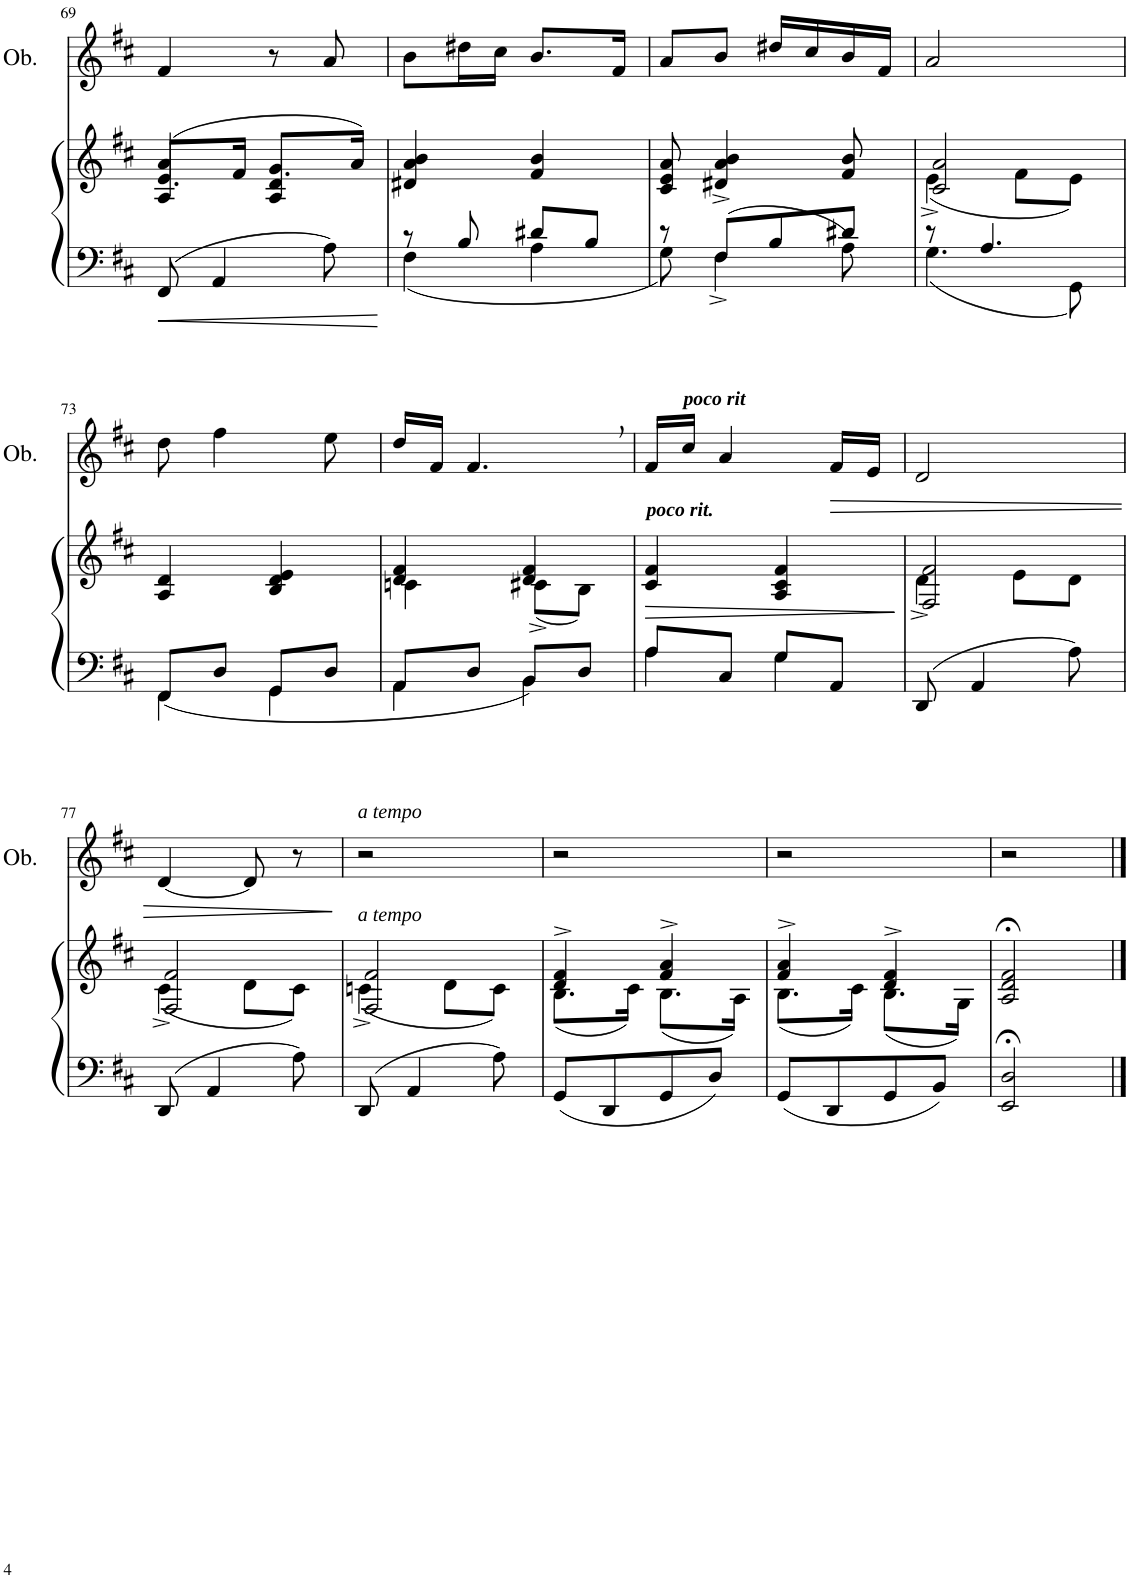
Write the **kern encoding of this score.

**kern	**kern	**dynam	**kern
*part2	*part2	*part2	*part1
*staff3	*staff2	*staff2/3	*staff1
*I"Piano	*	*	*I"Oboe
*	*	*	*I'Ob.
!!LO:PB:g=z
*clefF4	*clefG2	*	*clefG2
*k[f#c#]	*k[f#c#]	*	*k[f#c#]
*D:	*D:	*	*D:
*M2/4	*M2/4	*	*M2/4
=69	=69	=69	=69
!	!	!LO:HP:b=2	!
*	*^	*	*
8FF#/	(>4A/ 4a/	8.e/L	<	4f#/
4AA/	.	.	.	.
.	.	16f#/Jk	.	.
.	4A/ 4d/	8.g/L	.	8r
8A\	.	.	.	8a/
.	.	16a/Jk)	.	.
*	*v	*v	*	*
=70	=70	=70	=70
*^	*	*	*
8r	4F#\	4d#X/ 4a/ 4b/	.	8b\L
8B/	.	.	.	16dd#X\L
.	.	.	.	16cc#\JJ
8d#X/L	4A\	4f#/ 4b/	.	8.b/L
8B/J	.	.	.	.
.	.	.	.	16f#/Jk
=71	=71	=71	=71	=71
8r	8G\	8c#/ 8e/ 8a/	.	8a/L
8F#/L	4F#^\	4d#X/^ 4a/^ 4b/^	.	8b/J
8B/	.	.	.	16dd#X/LL
.	.	.	.	16cc#/
8d#X/J	8A\	8f#/ 8b/	.	16b/
.	.	.	.	16f#/JJ
=72	=72	=72	=72	=72
*	*	*^	*	*
8r	4.G\	2c#/ 2a/	(<4e^\	.	2a/
4.A/	.	.	.	.	.
.	.	.	8f#\L	.	.
.	8GG\	.	8e\J)	.	.
*	*	*v	*v	*	*
!!LO:LB:g=z
=73	=73	=73	=73	=73
8FF#/L	4FF#\	4A/ 4d/	.	8dd\
8D/J	.	.	.	4ff#\
8GG/L	4GG\	4B/ 4d/ 4e/	.	.
8D/J	.	.	.	8ee\
=74	=74	=74	=74	=74
*	*	*^	*	*
8AA/L	4AA\	4d/ 4f#/	4cn\	.	16dd/LL
.	.	.	.	.	16f#/JJ
8D/J	.	.	.	.	4.f#,/
8BB/L	4BB\	4d/ 4f#/	(<8c#X^\L	.	.
8D/J	.	.	8B\J)	.	.
=75	=75	=75	=75	=75	=75
!	!	!LO:TX:a:Bi:t=poco rit.	!	!	!
*	*	*v	*v	*	*
8A/L	4A\	4c#/ 4f#/	.	16f#/LL
!	!	!	!	!LO:TX:a:Bi:t=poco rit
.	.	.	.	16cc#/JJ
8C#/J	.	.	.	4a/
8G/L	4G\	4A/ 4c#/ 4f#/	.	.
8AA/J	.	.	.	16f#/LL
.	.	.	.	16e/JJ
*v	*v	*	*	*
.	.	[	.
=76	=76	=76	=76
*	*^	*	*
8DD/	4d^\	2F#/ 2f#/	.	2d/
4AA/	.	.	.	.
.	8e\L	.	.	.
8A\	8d\J	.	.	.
!!LO:LB:g=z
=77	=77	=77	=77	=77
8DD/	(<4c#^\	2F#/ 2f#/	.	[4d/
4AA/	.	.	.	.
.	8d\L	.	.	8d/]
8A\	8c#\J)	.	.	8r
=78	=78	=78	=78	=78
!	!	!	!	!LO:TX:a:i:t=a tempo
!	!LO:TX:a:i:t=a tempo	!	!	!
8DD/	(<4cn^\	2F#/ 2f#/	.	2r
4AA/	.	.	.	.
.	8d\L	.	.	.
8A\	8c\J)	.	.	.
=79	=79	=79	=79	=79
8GG/L	4d/^ 4f#/^	(<8.B\L	.	2r
8DD/	.	.	.	.
.	.	16c#\Jk)	.	.
8GG/	4f#/^ 4a/^	(<8.B\L	.	.
8D/J	.	.	.	.
.	.	16A\Jk)	.	.
=80	=80	=80	=80	=80
8GG/L	4f#/^ 4a/^	(<8.B\L	.	2r
8DD/	.	.	.	.
.	.	16c#\Jk)	.	.
8GG/	4d/^ 4f#/^	(<8.B\L	.	.
8BB/J	.	.	.	.
.	.	16G\Jk)	.	.
*	*v	*v	*	*
=81	=81	=81	=81
2EE/;< 2D/;<	2A/;< 2d/;< 2f#/;<	.	2r
==	==	==	==
*-	*-	*-	*-
